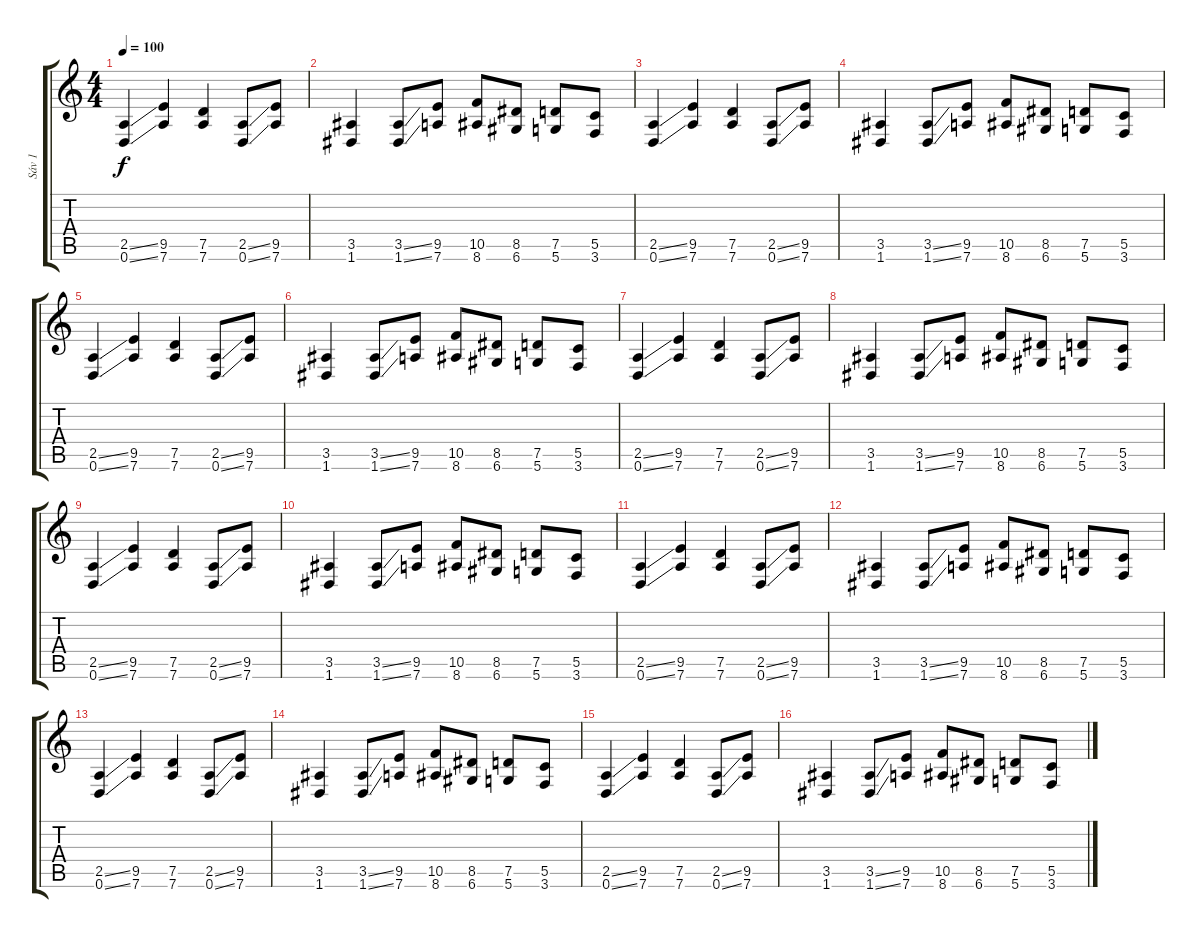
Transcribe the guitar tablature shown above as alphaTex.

\track ("Sáv 1" "Sáv 1") {instrument electricguitarclean}
\staff {score tabs}
\tuning (D4 A3 F3 C3 G2 D2) {hide}
\ts (4 4)
\tempo 100
\clef g2
\ks c
(2.5{ss} 0.6{ss}).4{dy f} (9.5 7.6).4 (7.5 7.6).4 (2.5{ss} 0.6{ss}).8 (9.5 7.6).8 |
(3.5 1.6).4 (3.5{ss} 1.6{ss}).8 (9.5 7.6).8 (10.5 8.6).8 (8.5 6.6).8 (7.5 5.6).8 (5.5 3.6).8 |
(2.5{ss} 0.6{ss}).4 (9.5 7.6).4 (7.5 7.6).4 (2.5{ss} 0.6{ss}).8 (9.5 7.6).8 |
(3.5 1.6).4 (3.5{ss} 1.6{ss}).8 (9.5 7.6).8 (10.5 8.6).8 (8.5 6.6).8 (7.5 5.6).8 (5.5 3.6).8 |
(2.5{ss} 0.6{ss}).4 (9.5 7.6).4 (7.5 7.6).4 (2.5{ss} 0.6{ss}).8 (9.5 7.6).8 |
(3.5 1.6).4 (3.5{ss} 1.6{ss}).8 (9.5 7.6).8 (10.5 8.6).8 (8.5 6.6).8 (7.5 5.6).8 (5.5 3.6).8 |
(2.5{ss} 0.6{ss}).4 (9.5 7.6).4 (7.5 7.6).4 (2.5{ss} 0.6{ss}).8 (9.5 7.6).8 |
(3.5 1.6).4 (3.5{ss} 1.6{ss}).8 (9.5 7.6).8 (10.5 8.6).8 (8.5 6.6).8 (7.5 5.6).8 (5.5 3.6).8 |
(2.5{ss} 0.6{ss}).4 (9.5 7.6).4 (7.5 7.6).4 (2.5{ss} 0.6{ss}).8 (9.5 7.6).8 |
(3.5 1.6).4 (3.5{ss} 1.6{ss}).8 (9.5 7.6).8 (10.5 8.6).8 (8.5 6.6).8 (7.5 5.6).8 (5.5 3.6).8 |
(2.5{ss} 0.6{ss}).4 (9.5 7.6).4 (7.5 7.6).4 (2.5{ss} 0.6{ss}).8 (9.5 7.6).8 |
(3.5 1.6).4 (3.5{ss} 1.6{ss}).8 (9.5 7.6).8 (10.5 8.6).8 (8.5 6.6).8 (7.5 5.6).8 (5.5 3.6).8 |
(2.5{ss} 0.6{ss}).4 (9.5 7.6).4 (7.5 7.6).4 (2.5{ss} 0.6{ss}).8 (9.5 7.6).8 |
(3.5 1.6).4 (3.5{ss} 1.6{ss}).8 (9.5 7.6).8 (10.5 8.6).8 (8.5 6.6).8 (7.5 5.6).8 (5.5 3.6).8 |
(2.5{ss} 0.6{ss}).4 (9.5 7.6).4 (7.5 7.6).4 (2.5{ss} 0.6{ss}).8 (9.5 7.6).8 |
(3.5 1.6).4 (3.5{ss} 1.6{ss}).8 (9.5 7.6).8 (10.5 8.6).8 (8.5 6.6).8 (7.5 5.6).8 (5.5 3.6).8
